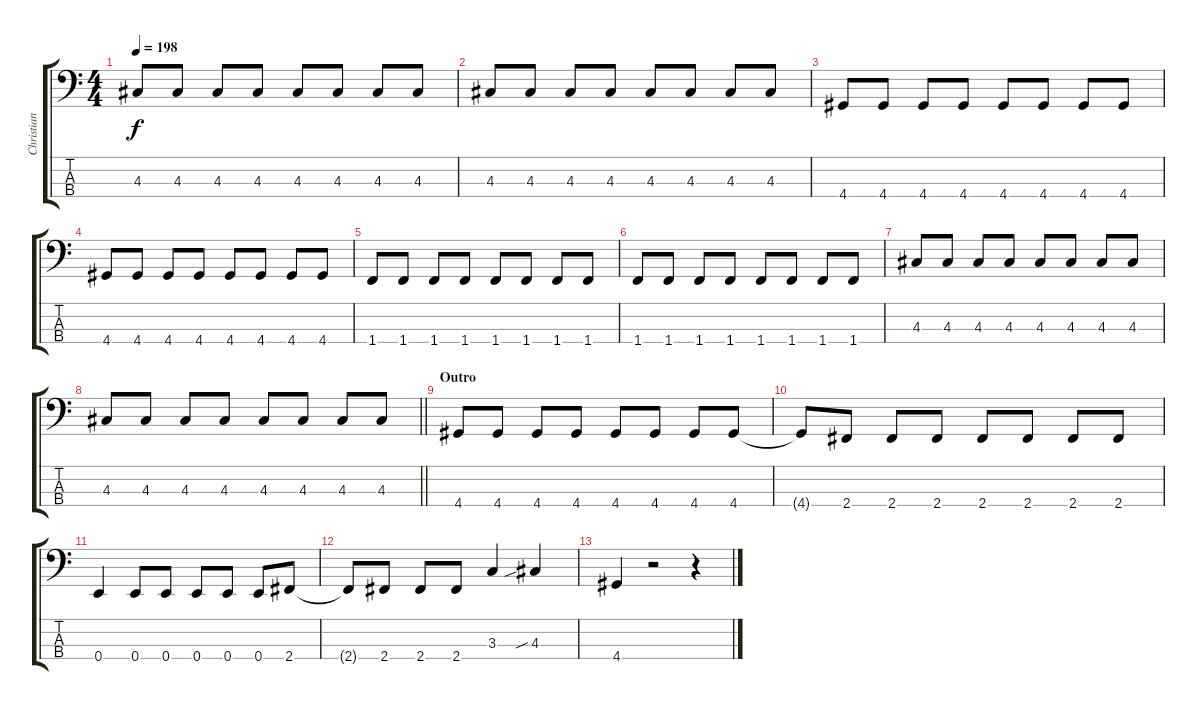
\track ("Christian" "Christian") {mute instrument electricbassfinger}
\staff {score tabs}
\tuning (G2 D2 A1 E1) {hide}
\ts (4 4)
\tempo 198
\clef f4
\ks c
4.3.8{dy f} 4.3.8 4.3.8 4.3.8 4.3.8 4.3.8 4.3.8 4.3.8 |
4.3.8 4.3.8 4.3.8 4.3.8 4.3.8 4.3.8 4.3.8 4.3.8 |
4.4.8 4.4.8 4.4.8 4.4.8 4.4.8 4.4.8 4.4.8 4.4.8 |
4.4.8 4.4.8 4.4.8 4.4.8 4.4.8 4.4.8 4.4.8 4.4.8 |
1.4.8 1.4.8 1.4.8 1.4.8 1.4.8 1.4.8 1.4.8 1.4.8 |
1.4.8 1.4.8 1.4.8 1.4.8 1.4.8 1.4.8 1.4.8 1.4.8 |
4.3.8 4.3.8 4.3.8 4.3.8 4.3.8 4.3.8 4.3.8 4.3.8 |
\barLineRight lightlight
4.3.8 4.3.8 4.3.8 4.3.8 4.3.8 4.3.8 4.3.8 4.3.8 |
\section ("" "Outro")
4.4.8 4.4.8 4.4.8 4.4.8 4.4.8 4.4.8 4.4.8 4.4.8 |
4.4{t}.8 2.4.8 2.4.8 2.4.8 2.4.8 2.4.8 2.4.8 2.4.8 |
0.4.4 0.4.8 0.4.8 0.4.8 0.4.8 0.4.8 2.4.8 |
2.4{t}.8 2.4.8 2.4.8 2.4.8 3.3.4 4.3{sib}.4 |
4.4.4 r.2 r.4
